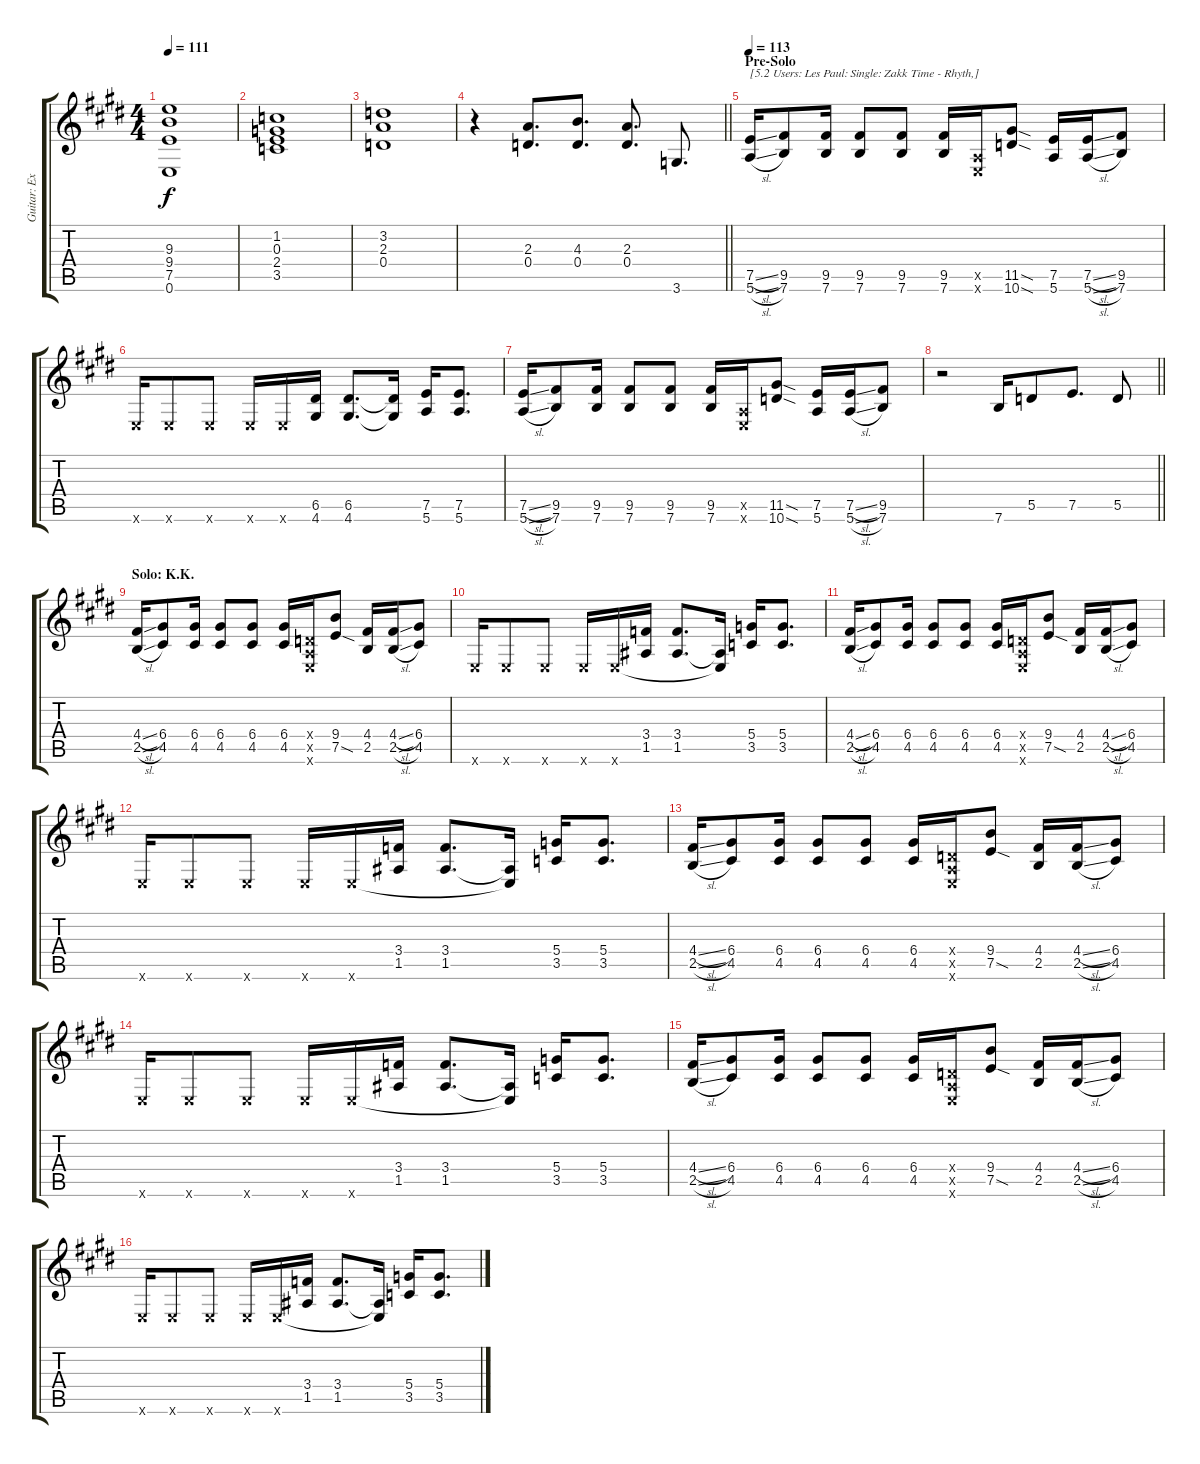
\track ("Guitar: Extra" "Guitar: Ex") {instrument distortionguitar}
\staff {score tabs}
\tuning (E4 B3 G3 D3 A2 E2) {hide}
\ts (4 4)
\tempo 111
\clef g2
\ks e
(9.3 9.4 7.5 0.6).1{dy f} |
(1.2 0.3 2.4 3.5).1 |
(3.2 2.3 0.4).1 |
\barLineRight lightlight
r.4 (2.3 0.4).8{d} (4.3 0.4).8{d} (2.3 0.4).8{d} 3.6.8{d} |
\section ("" "Pre-Solo")
\tempo 113
(7.5{sl} 5.6{sl}).16{txt "[5.2 Users: Les Paul: Single: Zakk Time - Rhyth,]" volume 13 balance 10 instrument distortionguitar} (9.5 7.6).8 (9.5 7.6).16 (9.5 7.6).8 (9.5 7.6).8 (9.5 7.6).16 (0.5{x} 0.6{x}).16 (11.5{sod} 10.6{sod}).8 (7.5 5.6).16 (7.5{sl} 5.6{sl}).16 (9.5 7.6).8 |
0.6{x}.16 0.6{x}.8 0.6{x}.8 0.6{x}.16 0.6{x}.16 (6.5 4.6).16 (6.5 4.6).8{d} (6.5{t} 4.6{t}).16 (7.5 5.6).16 (7.5 5.6).8{d} |
(7.5{sl} 5.6{sl}).16 (9.5 7.6).8 (9.5 7.6).16 (9.5 7.6).8 (9.5 7.6).8 (9.5 7.6).16 (0.5{x} 0.6{x}).16 (11.5{sod} 10.6{sod}).8 (7.5 5.6).16 (7.5{sl} 5.6{sl}).16 (9.5 7.6).8 |
\barLineRight lightlight
r.2 7.6.16 5.5.8 7.5.8{d} 5.5.8 |
\section ("" "Solo: K.K.")
(4.4{sl} 2.5{sl}).16 (6.4 4.5).8 (6.4 4.5).16 (6.4 4.5).8 (6.4 4.5).8 (6.4 4.5).16 (0.4{x} 0.5{x} 0.6{x}).16 (9.4 7.5{sod}).8 (4.4 2.5).16 (4.4{sl} 2.5{sl}).16 (6.4 4.5).8 |
0.6{x}.16 0.6{x}.8 0.6{x}.8 0.6{x}.16 0.6{x}.16 (3.4 1.5).16 (3.4 1.5).8{d} (1.5{t} 0.6{t}).16 (5.4 3.5).16 (5.4 3.5).8{d} |
(4.4{sl} 2.5{sl}).16 (6.4 4.5).8 (6.4 4.5).16 (6.4 4.5).8 (6.4 4.5).8 (6.4 4.5).16 (0.4{x} 0.5{x} 0.6{x}).16 (9.4 7.5{sod}).8 (4.4 2.5).16 (4.4{sl} 2.5{sl}).16 (6.4 4.5).8 |
0.6{x}.16 0.6{x}.8 0.6{x}.8 0.6{x}.16 0.6{x}.16 (3.4 1.5).16 (3.4 1.5).8{d} (1.5{t} 0.6{t}).16 (5.4 3.5).16 (5.4 3.5).8{d} |
(4.4{sl} 2.5{sl}).16 (6.4 4.5).8 (6.4 4.5).16 (6.4 4.5).8 (6.4 4.5).8 (6.4 4.5).16 (0.4{x} 0.5{x} 0.6{x}).16 (9.4 7.5{sod}).8 (4.4 2.5).16 (4.4{sl} 2.5{sl}).16 (6.4 4.5).8 |
0.6{x}.16 0.6{x}.8 0.6{x}.8 0.6{x}.16 0.6{x}.16 (3.4 1.5).16 (3.4 1.5).8{d} (1.5{t} 0.6{t}).16 (5.4 3.5).16 (5.4 3.5).8{d} |
(4.4{sl} 2.5{sl}).16 (6.4 4.5).8 (6.4 4.5).16 (6.4 4.5).8 (6.4 4.5).8 (6.4 4.5).16 (0.4{x} 0.5{x} 0.6{x}).16 (9.4 7.5{sod}).8 (4.4 2.5).16 (4.4{sl} 2.5{sl}).16 (6.4 4.5).8 |
0.6{x}.16 0.6{x}.8 0.6{x}.8 0.6{x}.16 0.6{x}.16 (3.4 1.5).16 (3.4 1.5).8{d} (1.5{t} 0.6{t}).16 (5.4 3.5).16 (5.4 3.5).8{d}
